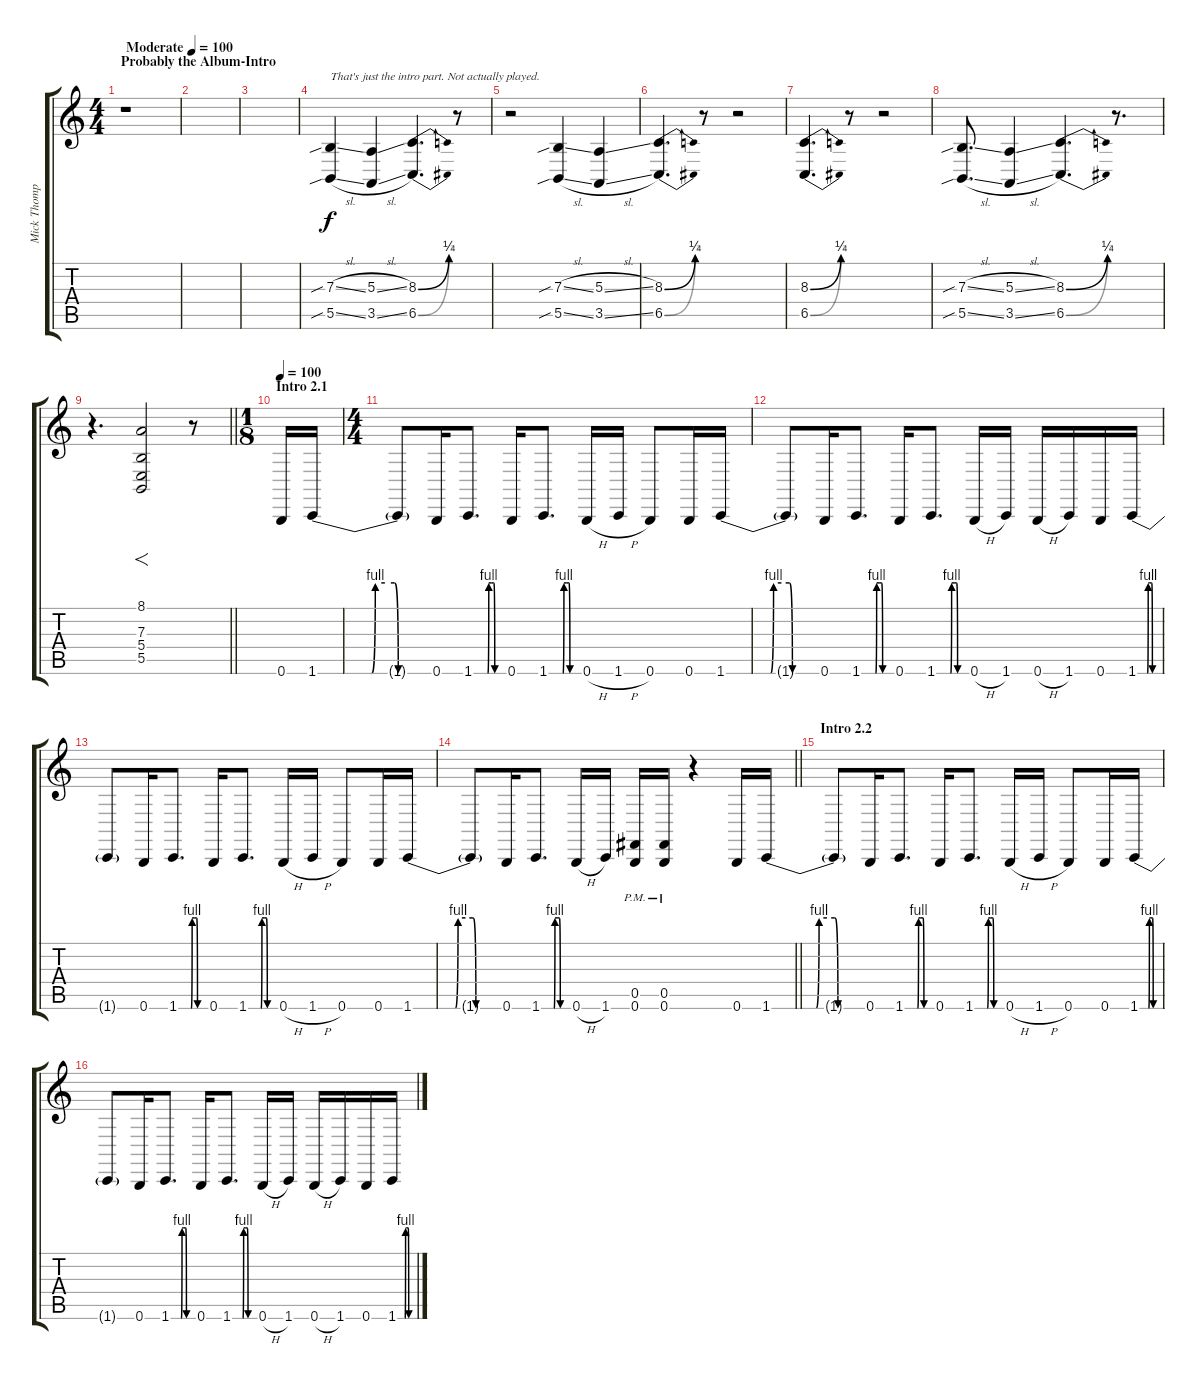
\track ("Mick Thompson" "Mick Thomp") {instrument lead1square}
\staff {score tabs}
\tuning (Db4 Ab3 E3 B2 Gb2 B1) {hide}
\ts (4 4)
\section ("" "Probably the Album-Intro")
\tempo (100 "Moderate")
\tempo 90
\tempo (100 "Moderate")
\clef g2
\ks c
r.1{dy f volume 13 instrument lead1square} |
|
|
(7.3{sib sl} 5.5{sib sl}).4{txt "That's just the intro part. Not actually played."} (5.3{sl} 3.5{sl}).4 (8.3{be (bend 0 0 60 1)} 6.5{be (bend 0 0 60 2)}).4{d} r.8 |
r.2 (7.3{sib sl} 5.5{sib sl}).4 (5.3{sl} 3.5{sl}).4 |
(8.3{be (bend 0 0 60 1)} 6.5{be (bend 0 0 60 2)}).4{d} r.8 r.2 |
(8.3{be (bend 0 0 60 1)} 6.5{be (bend 0 0 60 2)}).4{d} r.8 r.2 |
(7.3{sib sl} 5.5{sib sl}).8{d} (5.3{sl} 3.5{sl}).4 (8.3{be (bend 0 0 60 1)} 6.5{be (bend 0 0 60 2)}).4{d} r.8{d} |
\barLineRight lightlight
r.4{d} (8.1 7.3 5.4 5.5).2{f volume 13 instrument reversecymbal} r.8 |
\ts (1 8)
\section ("" "Intro 2.1")
\tempo 100
0.6.16{volume 13 instrument distortionguitar} 1.6{be (custom 0 0 28 0 30 4 35 4 40 4 42 0 60 0)}.16 |
\ts (4 4)
1.6{t}.8 0.6.16 1.6{be (custom 0 0 28 0 30 4 35 4 40 4 42 0 60 0)}.8{d} 0.6.16 1.6{be (custom 0 0 28 0 30 4 35 4 40 4 42 0 60 0)}.8{d} 0.6{h}.16 1.6{h}.16 0.6.8 0.6.16 1.6{be (custom 0 0 28 0 30 4 35 4 40 4 42 0 60 0)}.16 |
1.6{t}.8 0.6.16 1.6{be (custom 0 0 28 0 30 4 35 4 40 4 42 0 60 0)}.8{d} 0.6.16 1.6{be (custom 0 0 28 0 30 4 35 4 40 4 42 0 60 0)}.8{d} 0.6{h}.16 1.6.16 0.6{h}.16 1.6.16 0.6.16 1.6{be (custom 0 0 28 0 30 4 35 4 40 4 42 0 60 0)}.16 |
1.6{t}.8 0.6.16 1.6{be (custom 0 0 28 0 30 4 35 4 40 4 42 0 60 0)}.8{d} 0.6.16 1.6{be (custom 0 0 28 0 30 4 35 4 40 4 42 0 60 0)}.8{d} 0.6{h}.16 1.6{h}.16 0.6.8 0.6.16 1.6{be (custom 0 0 28 0 30 4 35 4 40 4 42 0 60 0)}.16 |
\barLineRight lightlight
1.6{t}.8 0.6.16 1.6{be (custom 0 0 28 0 30 4 35 4 40 4 42 0 60 0)}.8{d} 0.6{h}.16 1.6.16 (0.5{pm} 0.6{pm}).16 (0.5{pm} 0.6{pm}).16 r.4 0.6.16 1.6{be (custom 0 0 28 0 30 4 35 4 40 4 42 0 60 0)}.16 |
\section ("" "Intro 2.2")
1.6{t}.8 0.6.16 1.6{be (custom 0 0 28 0 30 4 35 4 40 4 42 0 60 0)}.8{d} 0.6.16 1.6{be (custom 0 0 28 0 30 4 35 4 40 4 42 0 60 0)}.8{d} 0.6{h}.16 1.6{h}.16 0.6.8 0.6.16 1.6{be (custom 0 0 28 0 30 4 35 4 40 4 42 0 60 0)}.16 |
1.6{t}.8 0.6.16 1.6{be (custom 0 0 28 0 30 4 35 4 40 4 42 0 60 0)}.8{d} 0.6.16 1.6{be (custom 0 0 28 0 30 4 35 4 40 4 42 0 60 0)}.8{d} 0.6{h}.16 1.6.16 0.6{h}.16 1.6.16 0.6.16 1.6{be (custom 0 0 28 0 30 4 35 4 40 4 42 0 60 0)}.16
